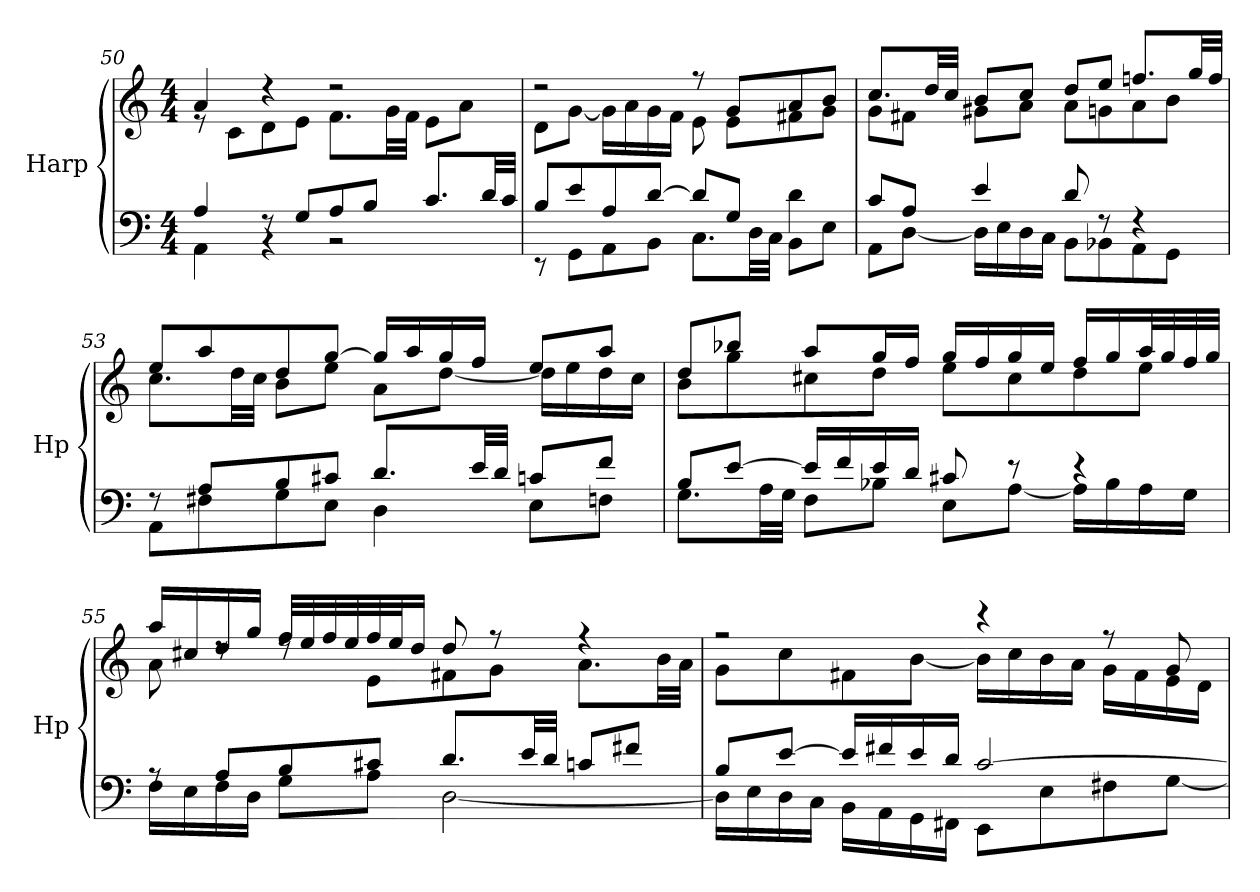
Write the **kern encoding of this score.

**kern	**kern
*part1	*part1
*staff2	*staff1
*I"Harp	*
*I'Hp	*
*clefF4	*clefG2
*k[]	*k[]
*M4/4	*M4/4
=50	=50
*^	*^
4A/	4AA\	4a/	8re
.	.	.	8c\L
8rF	4rBB	4r	8d\
8G/L	.	.	8e\J
8A/	2rBB	2r	8.f\L
8B/J	.	.	.
.	.	.	32g\LL
.	.	.	32f\JJJ
8.c/L	.	.	8e\L
.	.	.	8a\J
32d/LL	.	.	.
32c/JJJ	.	.	.
=51	=51	=51	=51
8B/L	8r	2rdd	8d\L
8e/	8GG\L	.	[8g\J
8A/	8AA\	.	16g\LL]
.	.	.	16a\
[8d/J	8BB\J	.	16g\
.	.	.	16f\JJ
8d/L]	8.C\L	8rff	8e\
8G/J	.	8g/L	8e\L
.	32D\LL	.	.
.	32C\JJJ	.	.
4d\	8BB\L	8a/	8f#X\
.	8E\J	8b/J	8g\J
!!LO:LB:g=z	!!
=52	=52	=52	=52
8c/L	8AA\L	8.cc/L	8g\L
8A/J	[8D\J	.	8f#X\J
.	.	32dd/LL	.
.	.	32cc/JJJ	.
4e/	16D\LL]	8b/L	8g#X\L
.	16E\	.	.
.	16D\	8cc/J	8a\J
.	16C\JJ	.	.
8d/	8BB\L	8dd/L	8a\L
8rF	8BB-X\	8ee/J	8gn\
4rF	8AA\	8.ffn/L	8a\
.	8GG\J	.	8b\J
.	.	32gg/LL	.
.	.	32ff/JJJ	.
=53	=53	=53	=53
8rF	8AA\L	8ee/L	8.cc\L
8A/L	8F#X\	8aa/	.
.	.	.	32dd\LL
.	.	.	32cc\JJJ
8B/	8G\	8dd/	8b\L
8c#X/J	8E\J	[8gg/J	8ee\J
8.d/L	4D\	16gg/LL]	8a\L
.	.	16aa/	.
.	.	16gg/	[8dd\J
32e/LL	.	16ff/JJ	.
32d/JJJ	.	.	.
8cn/L	8E\L	8ee/L	16dd\LL]
.	.	.	16ee\
8f/J	8Fn\J	8aa/J	16dd\
.	.	.	16cc\JJ
!!LO:LB:g=z	!!
=54	=54	=54	=54
8B/L	8.G\L	8dd/L	8b\L
[8e/J	.	8bb-X/J	8gg\
.	32A\LL	.	.
.	32G\JJJ	.	.
16e/LL]	8F\L	8aa/L	8cc#X\
16f/	.	.	.
16e/	8B-X\J	16gg/L	8dd\J
16d/JJ	.	16ff/JJ	.
8c#X/	8E\L	16gg/LL	8ee\L
.	.	16ff/	.
8re	[8A\J	16gg/	8cc#\
.	.	16ee/JJ	.
4re	16A\LL]	16ff/LL	8dd\
.	16B-\	16gg/	.
.	16A\	32aa/L	8ee\J
.	.	32gg/	.
.	16G\JJ	32ff/	.
.	.	32gg/JJJ	.
=55	=55	=55	=55
8rA	16F\LL	16aa/LL	8a\
.	16E\	16cc#X/	.
8A/L	16F\	16dd/	8rdd
.	16D\JJ	16gg/JJ	.
8B/	8G\L	32ff/LLL	8rdd
.	.	32ee/	.
.	.	32ff/	.
.	.	32ee/	.
8c#X/J	8A\J	32ff/	8e\L
.	.	32ee/J	.
.	.	16dd/JJ	.
8.d/L	[2D\	8dd/	8f#X\
.	.	8rff	8g\J
32e/LL	.	.	.
32d/JJJ	.	.	.
8cn/L	.	4rff	8.a\L
8f#X/J	.	.	.
.	.	.	32b\LL
.	.	.	32a\JJJ
!!LO:LB:g=z	!!
=56	=56	=56	=56
8B/L	16D\LL]	2rff	8g\L
.	16E\	.	.
[8e/J	16D\	.	8cc\
.	16C\JJ	.	.
16e/LL]	16BB\LL	.	8f#X\
16f#X/	16AA\	.	.
16e/	16GG\	.	[8b\J
16d/JJ	16FF#X\JJ	.	.
[2c/	8EE\L	4rccc	16b\LL]
.	.	.	16cc\
.	8E\	.	16b\
.	.	.	16a\JJ
.	8F#X\	8rff	16g\LL
.	.	.	16f#\
.	[8G\J	8g/	16e\
.	.	.	16d\JJ
*v	*v	*	*
*	*v	*v
=	=
*-	*-
